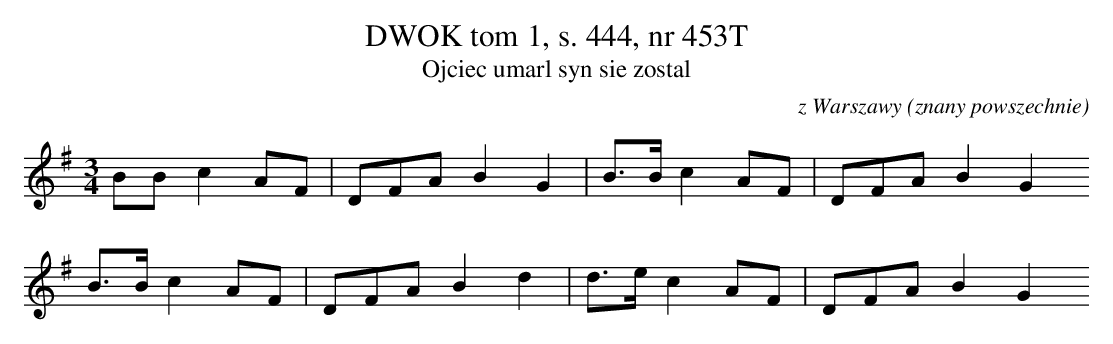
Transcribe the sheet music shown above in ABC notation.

X:1
T: DWOK tom 1, s. 444, nr 453T
T: Ojciec umarl syn sie zostal
O: z Warszawy (znany powszechnie)
M: 3/4
L: 1/16
K: G
B2B2c4A2F2 | D2F2A2B4G4 | B3Bc4A2F2 | D2F2A2B4G4
B3Bc4A2F2 | D2F2A2B4d4 | d3ec4A2F2 | D2F2A2B4G4
